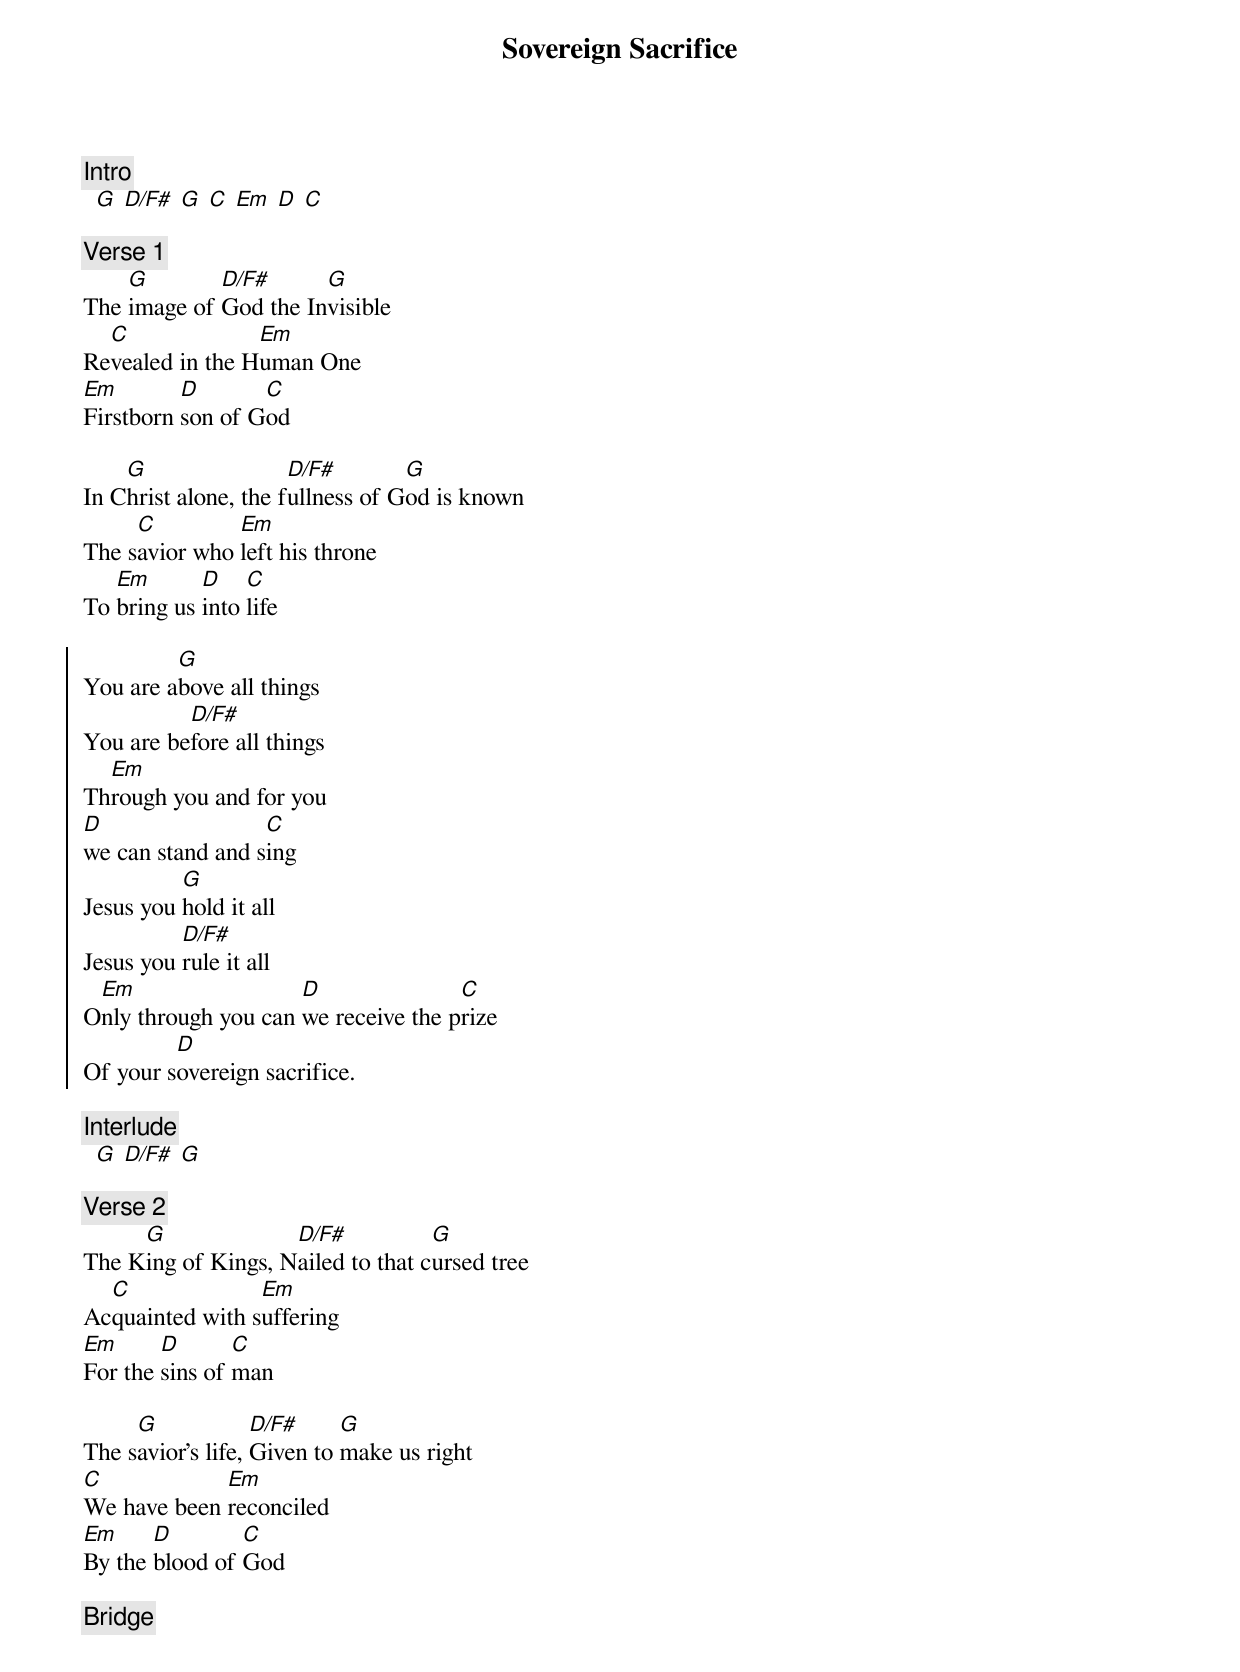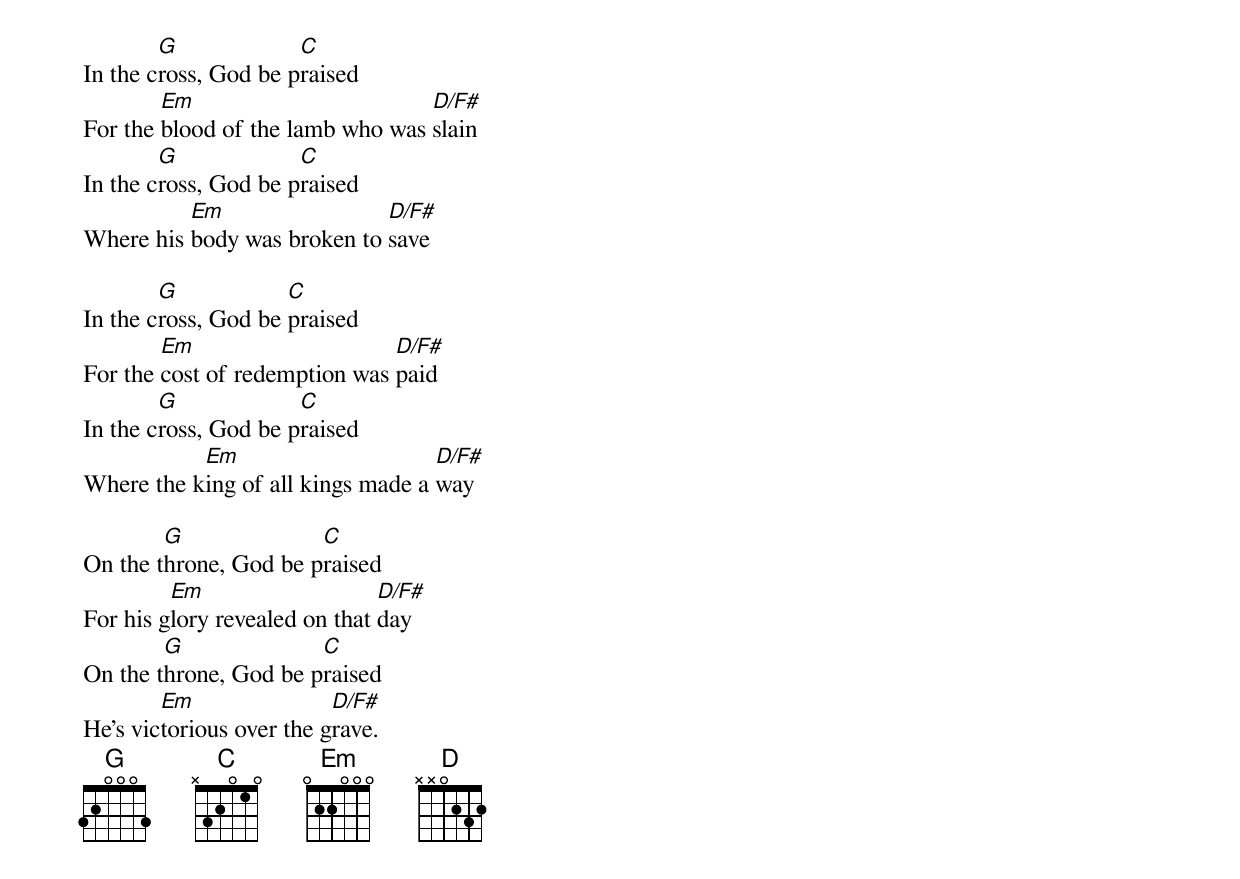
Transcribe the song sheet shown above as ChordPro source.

{title:Sovereign Sacrifice}
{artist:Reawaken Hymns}
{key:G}

{comment:Intro}
  [G] [D/F#] [G] [C] [Em] [D] [C]

{comment:Verse 1}
The [G]image of [D/F#]God the In[G]visible
Re[C]vealed in the H[Em]uman One
[Em]Firstborn [D]son of G[C]od

In C[G]hrist alone, the f[D/F#]ullness of G[G]od is known
The s[C]avior who [Em]left his throne
To [Em]bring us [D]into [C]life

{start_of_chorus}
You are a[G]bove all things
You are be[D/F#]fore all things
Th[Em]rough you and for you
[D]we can stand and s[C]ing
Jesus you [G]hold it all
Jesus you [D/F#]rule it all
O[Em]nly through you can [D]we receive the p[C]rize
Of your s[D]overeign sacrifice.
{end_of_chorus}

{comment:Interlude}
  [G] [D/F#] [G]

{comment:Verse 2}
The K[G]ing of Kings, N[D/F#]ailed to that c[G]ursed tree
Ac[C]quainted with s[Em]uffering
[Em]For the [D]sins of [C]man

The s[G]avior's life, [D/F#]Given to [G]make us right
[C]We have been [Em]reconciled
[Em]By the [D]blood of [C]God

{comment:Bridge}
In the c[G]ross, God be p[C]raised
For the [Em]blood of the lamb who was [D/F#]slain
In the c[G]ross, God be p[C]raised
Where his [Em]body was broken to [D/F#]save

In the c[G]ross, God be [C]praised
For the [Em]cost of redemption was [D/F#]paid
In the c[G]ross, God be p[C]raised
Where the k[Em]ing of all kings made a [D/F#]way

On the t[G]hrone, God be p[C]raised
For his g[Em]lory revealed on that [D/F#]day
On the t[G]hrone, God be p[C]raised
He’s vic[Em]torious over the g[D/F#]rave.
